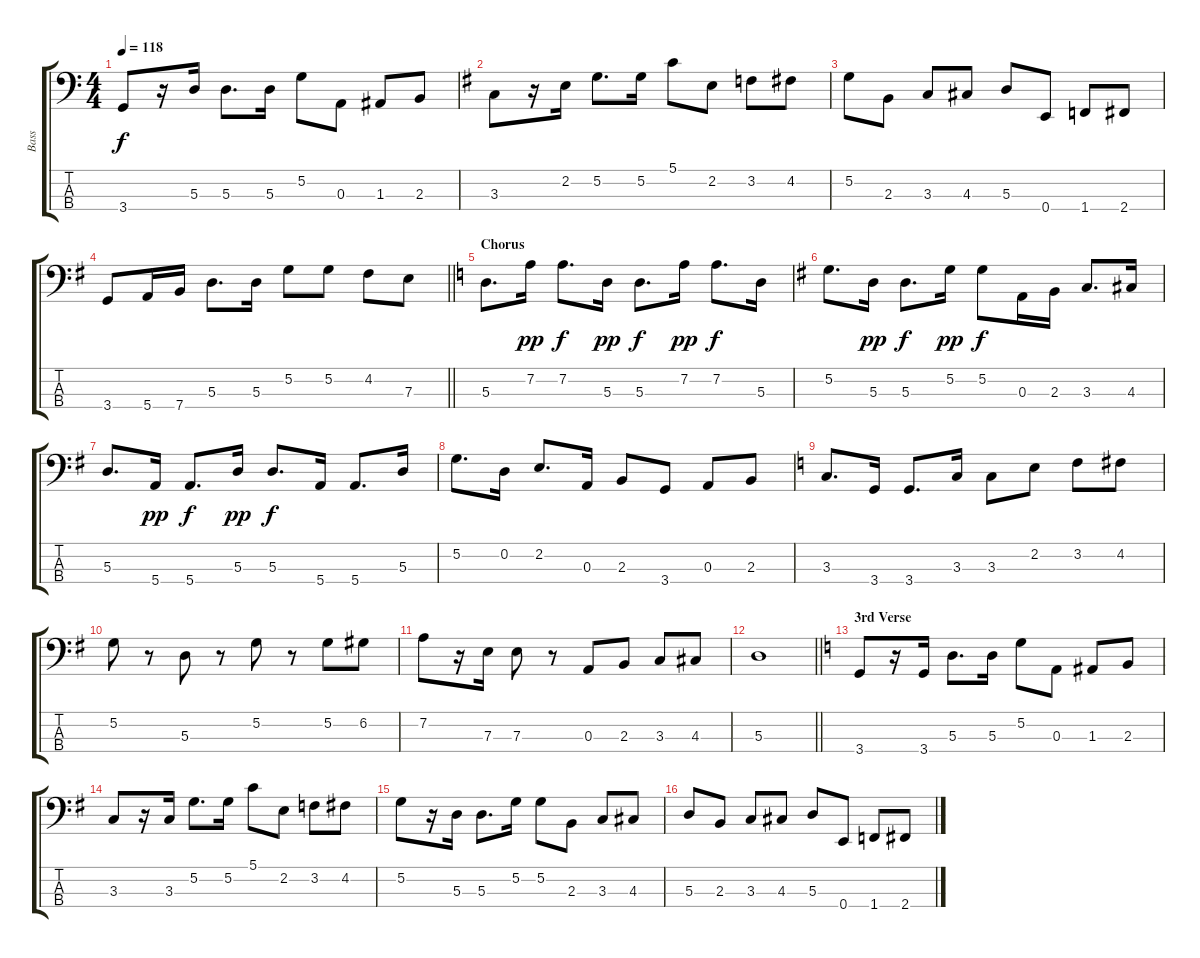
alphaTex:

\track ("Bass" "Bass") {instrument electricbassfinger}
\staff {score tabs}
\tuning (G2 D2 A1 E1) {hide}
\ts (4 4)
\tempo 118
\clef f4
\ks c
3.4.8{dy f} r.16 5.3.16 5.3.8{d} 5.3.16 5.2.8 0.3.8 1.3.8 2.3.8 |
\ks g
3.3.8 r.16 2.2.16 5.2.8{d} 5.2.16 5.1.8 2.2.8 3.2.8 4.2.8 |
5.2.8 2.3.8 3.3.8 4.3.8 5.3.8 0.4.8 1.4.8 2.4.8 |
\barLineRight lightlight
3.4.8 5.4.16 7.4.16 5.3.8{d} 5.3.16 5.2.8 5.2.8 4.2.8 7.3.8 |
\section ("" "Chorus")
\ks c
5.3.8{d} 7.2.16{dy pp} 7.2.8{d dy f} 5.3.16{dy pp} 5.3.8{d dy f} 7.2.16{dy pp} 7.2.8{d dy f} 5.3.16 |
\ks g
5.2.8{d} 5.3.16{dy pp} 5.3.8{d dy f} 5.2.16{dy pp} 5.2.8{dy f} 0.3.16 2.3.16 3.3.8{d} 4.3.16 |
5.3.8{d} 5.4.16{dy pp} 5.4.8{d dy f} 5.3.16{dy pp} 5.3.8{d dy f} 5.4.16 5.4.8{d} 5.3.16 |
5.2.8{d} 0.2.16 2.2.8{d} 0.3.16 2.3.8 3.4.8 0.3.8 2.3.8 |
\ks c
3.3.8{d} 3.4.16 3.4.8{d} 3.3.16 3.3.8 2.2.8 3.2.8 4.2.8 |
\ks g
5.2.8 r.8 5.3.8 r.8 5.2.8 r.8 5.2.8 6.2.8 |
7.2.8 r.16 7.3.16 7.3.8 r.8 0.3.8 2.3.8 3.3.8 4.3.8 |
\barLineRight lightlight
5.3.1 |
\section ("" "3rd Verse")
\ks c
3.4.8 r.16 3.4.16 5.3.8{d} 5.3.16 5.2.8 0.3.8 1.3.8 2.3.8 |
\ks g
3.3.8 r.16 3.3.16 5.2.8{d} 5.2.16 5.1.8 2.2.8 3.2.8 4.2.8 |
5.2.8 r.16 5.3.16 5.3.8{d} 5.2.16 5.2.8 2.3.8 3.3.8 4.3.8 |
5.3.8 2.3.8 3.3.8 4.3.8 5.3.8 0.4.8 1.4.8 2.4.8
